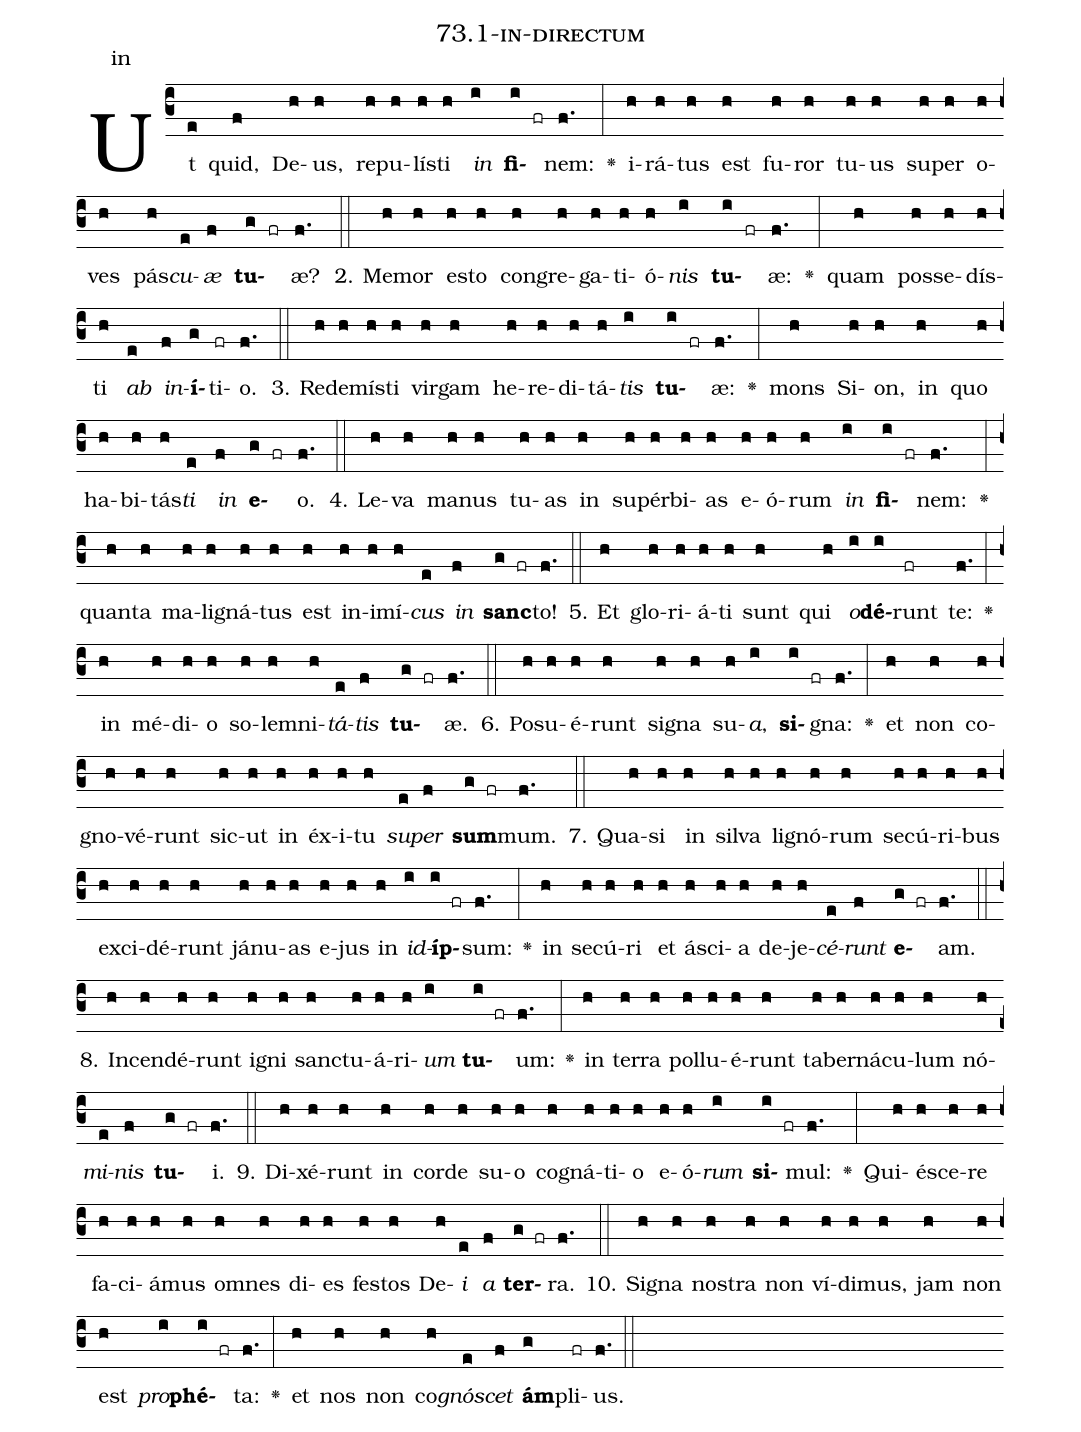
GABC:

name: 73.1-in-directum;
annotation: in;
%%
(c3)Ut(e) quid,(f) De(h)us,(h) re(h)pu(h)lís(h)ti(h) <i>in</i>(i) <b>fi</b>(i fr)nem:(f.) <v>\greheightstar</v>(:) i(h)rá(h)tus(h) est(h) fu(h)ror(h) tu(h)us(h) su(h)per(h) o(h)ves(h) pás(h)<i>cu</i>(e)<i>æ</i>(f) <b>tu</b>(g fr)æ?(f.) (::)
2. Me(h)mor(h) es(h)to(h) con(h)gre(h)ga(h)ti(h)ó(h)<i>nis</i>(i) <b>tu</b>(i fr)æ:(f.) <v>\greheightstar</v>(:) quam(h) pos(h)se(h)dís(h)ti(h) <i>ab</i>(e) <i>in</i>(f)<b>í</b>(g)ti(fr)o.(f.) (::)
3. Red(h)e(h)mís(h)ti(h) vir(h)gam(h) he(h)re(h)di(h)tá(h)<i>tis</i>(i) <b>tu</b>(i fr)æ:(f.) <v>\greheightstar</v>(:) mons(h) Si(h)on,(h) in(h) quo(h) ha(h)bi(h)tás(h)<i>ti</i>(e) <i>in</i>(f) <b>e</b>(g fr)o.(f.) (::)
4. Le(h)va(h) ma(h)nus(h) tu(h)as(h) in(h) su(h)pér(h)bi(h)as(h) e(h)ó(h)rum(h) <i>in</i>(i) <b>fi</b>(i fr)nem:(f.) <v>\greheightstar</v>(:) quan(h)ta(h) ma(h)li(h)gná(h)tus(h) est(h) in(h)i(h)mí(h)<i>cus</i>(e) <i>in</i>(f) <b>sanc</b>(g fr)to!(f.) (::)
5. Et(h) glo(h)ri(h)á(h)ti(h) sunt(h) qui(h) <i>o</i>(i)<b>dé</b>(i)runt(fr) te:(f.) <v>\greheightstar</v>(:) in(h) mé(h)di(h)o(h) so(h)lem(h)ni(h)<i>tá</i>(e)<i>tis</i>(f) <b>tu</b>(g fr)æ.(f.) (::)
6. Po(h)su(h)é(h)runt(h) si(h)gna(h) su(h)<i>a</i>,(i) <b>si</b>(i fr)gna:(f.) <v>\greheightstar</v>(:) et(h) non(h) co(h)gno(h)vé(h)runt(h) sic(h)ut(h) in(h) éx(h)i(h)tu(h) <i>su</i>(e)<i>per</i>(f) <b>sum</b>(g fr)mum.(f.) (::)
7. Qua(h)si(h) in(h) sil(h)va(h) li(h)gnó(h)rum(h) se(h)cú(h)ri(h)bus(h) ex(h)ci(h)dé(h)runt(h) já(h)nu(h)as(h) e(h)jus(h) in(h) <i>id</i>(i)<b>íp</b>(i fr)sum:(f.) <v>\greheightstar</v>(:) in(h) se(h)cú(h)ri(h) et(h) á(h)sci(h)a(h) de(h)je(h)<i>cé</i>(e)<i>runt</i>(f) <b>e</b>(g fr)am.(f.) (::)
8. In(h)cen(h)dé(h)runt(h) i(h)gni(h) sanc(h)tu(h)á(h)ri(h)<i>um</i>(i) <b>tu</b>(i fr)um:(f.) <v>\greheightstar</v>(:) in(h) ter(h)ra(h) pol(h)lu(h)é(h)runt(h) ta(h)ber(h)ná(h)cu(h)lum(h) nó(h)<i>mi</i>(e)<i>nis</i>(f) <b>tu</b>(g fr)i.(f.) (::)
9. Di(h)xé(h)runt(h) in(h) cor(h)de(h) su(h)o(h) co(h)gná(h)ti(h)o(h) e(h)ó(h)<i>rum</i>(i) <b>si</b>(i fr)mul:(f.) <v>\greheightstar</v>(:) Qui(h)é(h)sce(h)re(h) fa(h)ci(h)á(h)mus(h) om(h)nes(h) di(h)es(h) fes(h)tos(h) De(h)<i>i</i>(e) <i>a</i>(f) <b>ter</b>(g fr)ra.(f.) (::)
10. Si(h)gna(h) nos(h)tra(h) non(h) ví(h)di(h)mus,(h) jam(h) non(h) est(h) <i>pro</i>(i)<b>phé</b>(i fr)ta:(f.) <v>\greheightstar</v>(:) et(h) nos(h) non(h) co(h)<i>gnó</i>(e)<i>scet</i>(f) <b>ám</b>(g)pli(fr)us.(f.) (::)
